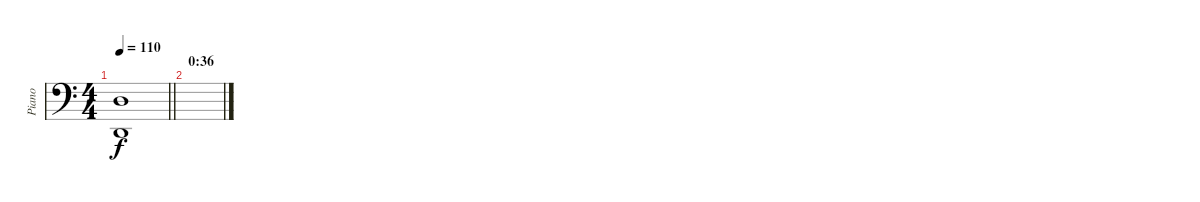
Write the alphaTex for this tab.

\track ("Piano" "Piano") {instrument brightacousticpiano}
\staff {score}
\tuning (E4 B3 G3 D3 A2 E2 A1) {hide}
\ts (4 4)
\tempo 110
\clef f4
\barLineRight lightlight
\ks c
(0.4 5.7).1{dy f} |
\section ("" "0:36")
